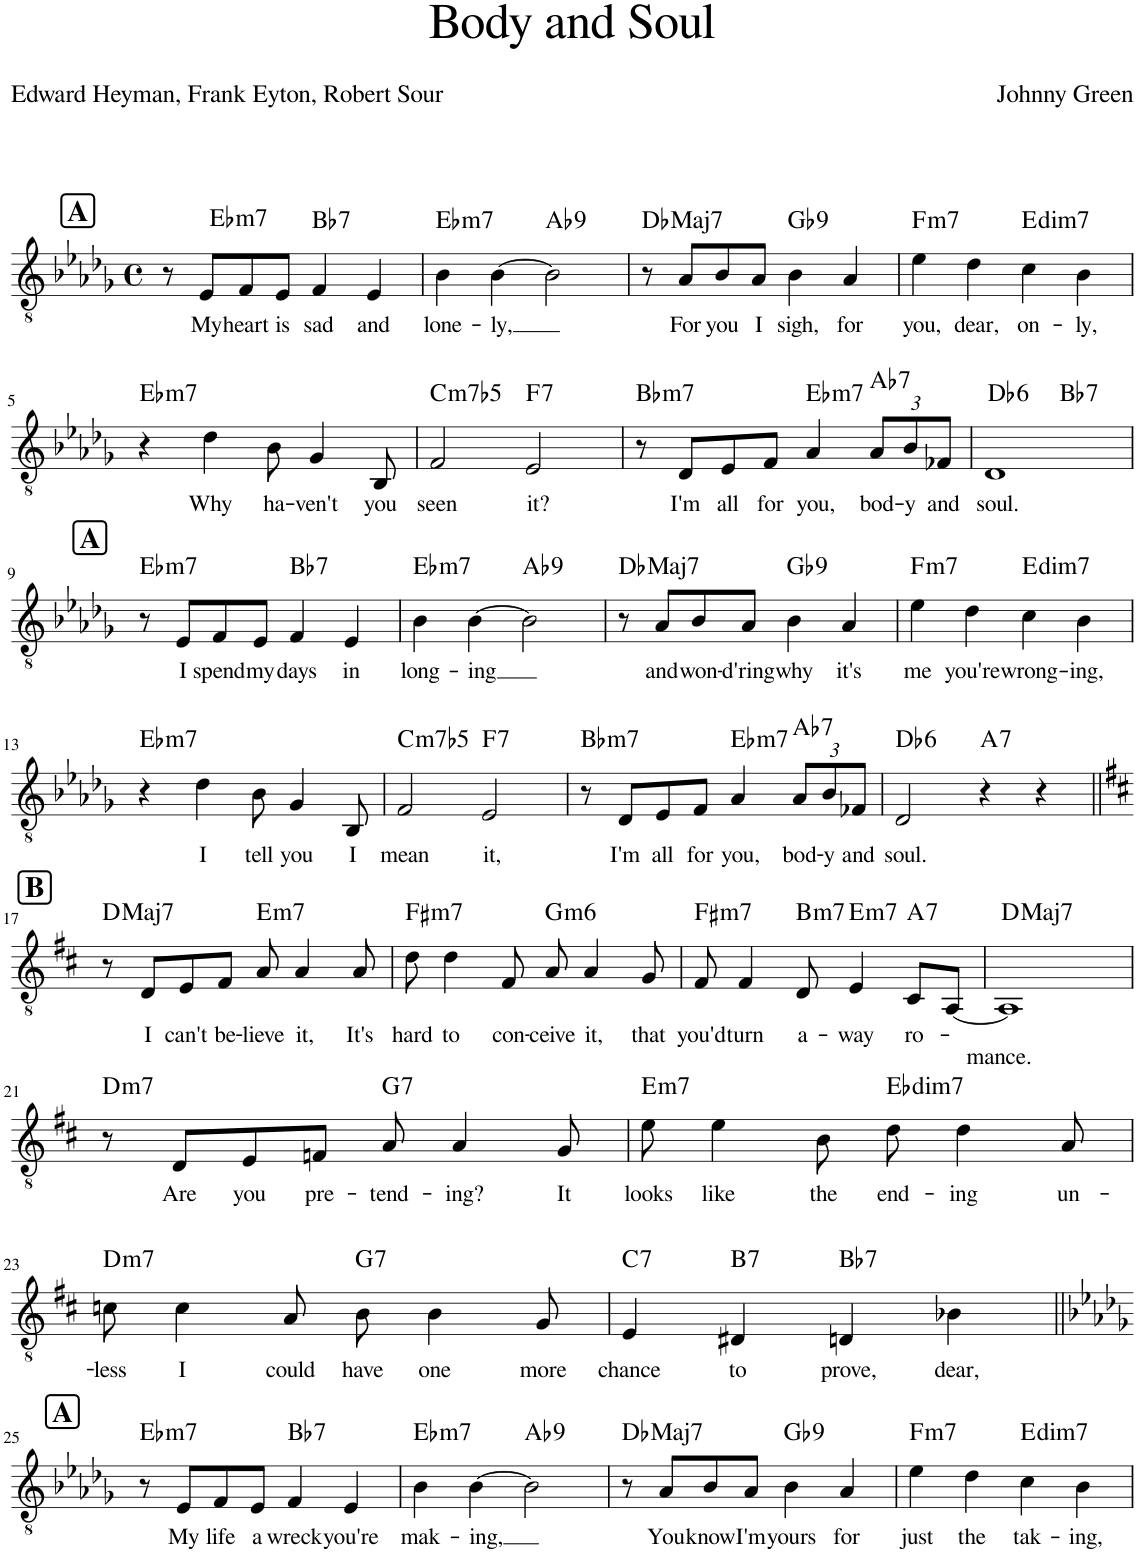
**kern	**text	**harte
*part1	*part1	*part1
*staff1	*staff1	*
*I"Tenor Saxophone	*	*
*I'T. Sax.	*	*
*clefGv2	*	*
*ITrd8c14	*	*
*k[b-e-a-d-g-]	*	*
*M4/4	*	*
*met(c)	*	*
!!LO:REH:place=s1:a:B:cj:fs=14:t=A
=1	=1	=1
!	!	!LO:H:kt=m7
8r	.	Eb:min7
!	!LO:LY:b	!
8E-/L	My	.
!	!LO:LY:b	!
8F/	heart	.
!	!LO:LY:b	!
8E-/J	is	.
!	!LO:LY:b	!LO:H:kt=7
4F/	sad	Bb:7
!	!LO:LY:b	!
4E-/	and	.
=2	=2	=2
!	!LO:LY:b	!LO:H:kt=m7
4B-\	lone-	Eb:min7
!	!LO:LY:b	!
[4B-\	-ly,	.
!	!	!LO:H:kt=9
2B-\]	.	Ab:9
=3	=3	=3
!	!	!LO:H:kt=Maj7
8r	.	Db:maj7
!	!LO:LY:b	!
8A-/L	For	.
!	!LO:LY:b	!
8B-/	you	.
!	!LO:LY:b	!
8A-/J	I	.
!	!LO:LY:b	!LO:H:kt=9
4B-\	sigh,	Gb:9
!	!LO:LY:b	!
4A-/	for	.
=4	=4	=4
!	!LO:LY:b	!LO:H:kt=m7
4e-\	you,	F:min7
!	!LO:LY:b	!
4d-\	dear,	.
!	!LO:LY:b	!LO:H:kt=dim7
4c\	on-	E:dim7
!	!LO:LY:b	!
4B-\	-ly,	.
!!LO:LB:g=z
=5	=5	=5
!	!	!LO:H:kt=m7
4r	.	Eb:min7
!	!LO:LY:b	!
4d-\	Why	.
!	!LO:LY:b	!
8B-\	ha-	.
!	!LO:LY:b	!
4G-/	-ven't	.
!	!LO:LY:b	!
8BB-/	you	.
=6	=6	=6
!	!LO:LY:b	!LO:H:kt=m7b5
2F/	seen	C:hdim7
!	!LO:LY:b	!LO:H:kt=7
2E-/	it?	F:7
=7	=7	=7
!	!	!LO:H:kt=m7
8r	.	Bb:min7
!	!LO:LY:b	!
8D-/L	I'm	.
!	!LO:LY:b	!
8E-/	all	.
!	!LO:LY:b	!
8F/J	for	.
!	!LO:LY:b	!LO:H:kt=m7
4A-/	you,	Eb:min7
*Xbrackettup	*	*
!	!LO:LY:b	!LO:H:kt=7
12A-/L	bod-	Ab:7
!	!LO:LY:b	!
12B-/	-y	.
!	!LO:LY:b	!
12F-X/J	and	.
=8	=8	=8
!	!LO:LY:b	!LO:H:kt=6
*^	*	*
1D-	2ryy	soul.	Db:maj6
!	!	!	!LO:H:kt=7
.	2ryy	.	Bb:7
!!LO:LB:g=z	!!
!!LO:REH:place=s1:a:B:cj:fs=14:t=A	!!
=9	=9	=9	=9
!	!	!	!LO:H:kt=m7
*v	*v	*	*
8r	.	Eb:min7
!	!LO:LY:b	!
8E-/L	I	.
!	!LO:LY:b	!
8F/	spend	.
!	!LO:LY:b	!
8E-/J	my	.
!	!LO:LY:b	!LO:H:kt=7
4F/	days	Bb:7
!	!LO:LY:b	!
4E-/	in	.
=10	=10	=10
!	!LO:LY:b	!LO:H:kt=m7
4B-\	long-	Eb:min7
!	!LO:LY:b	!
[4B-\	-ing	.
!	!	!LO:H:kt=9
2B-\]	.	Ab:9
=11	=11	=11
!	!	!LO:H:kt=Maj7
8r	.	Db:maj7
!	!LO:LY:b	!
8A-/L	and	.
!	!LO:LY:b	!
8B-/	won-	.
!	!LO:LY:b	!
8A-/J	-d'ring	.
!	!LO:LY:b	!LO:H:kt=9
4B-\	why	Gb:9
!	!LO:LY:b	!
4A-/	it's	.
=12	=12	=12
!	!LO:LY:b	!LO:H:kt=m7
4e-\	me	F:min7
!	!LO:LY:b	!
4d-\	you're	.
!	!LO:LY:b	!LO:H:kt=dim7
4c\	wrong-	E:dim7
!	!LO:LY:b	!
4B-\	-ing,	.
!!LO:LB:g=z
=13	=13	=13
!	!	!LO:H:kt=m7
4r	.	Eb:min7
!	!LO:LY:b	!
4d-\	I	.
!	!LO:LY:b	!
8B-\	tell	.
!	!LO:LY:b	!
4G-/	you	.
!	!LO:LY:b	!
8BB-/	I	.
=14	=14	=14
!	!LO:LY:b	!LO:H:kt=m7b5
2F/	mean	C:hdim7
!	!LO:LY:b	!LO:H:kt=7
2E-/	it,	F:7
=15	=15	=15
!	!	!LO:H:kt=m7
8r	.	Bb:min7
!	!LO:LY:b	!
8D-/L	I'm	.
!	!LO:LY:b	!
8E-/	all	.
!	!LO:LY:b	!
8F/J	for	.
!	!LO:LY:b	!LO:H:kt=m7
4A-/	you,	Eb:min7
!	!LO:LY:b	!LO:H:kt=7
12A-/L	bod-	Ab:7
!	!LO:LY:b	!
12B-/	-y	.
!	!LO:LY:b	!
12F-X/J	and	.
=16	=16	=16
!	!LO:LY:b	!LO:H:kt=6
2D-/	soul.	Db:maj6
!	!	!LO:H:kt=7
4r	.	A:7
4r	.	.
!!LO:LB:g=z
!!LO:REH:place=s1:a:B:cj:fs=14:t=B
=17||	=17||	=17||
*k[f#c#]	*	*
!	!	!LO:H:kt=Maj7
8r	.	D:maj7
!	!LO:LY:b	!
8D/L	I	.
!	!LO:LY:b	!
8E/	can't	.
!	!LO:LY:b	!
8F#/J	be-	.
!	!LO:LY:b	!LO:H:kt=m7
8A/	-lieve	E:min7
!	!LO:LY:b	!
4A/	it,	.
!	!LO:LY:b	!
8A/	It's	.
=18	=18	=18
!	!LO:LY:b	!LO:H:kt=m7
8d\	hard	F#:min7
!	!LO:LY:b	!
4d\	to	.
!	!LO:LY:b	!
8F#/	con-	.
!	!LO:LY:b	!LO:H:kt=m6
8A/	-ceive	G:min6
!	!LO:LY:b	!
4A/	it,	.
!	!LO:LY:b	!
8G/	that	.
=19	=19	=19
!	!LO:LY:b	!LO:H:kt=m7
8F#/	you'd	F#:min7
!	!LO:LY:b	!
4F#/	turn	.
!	!LO:LY:b	!LO:H:kt=m7
8D/	a-	B:min7
!	!LO:LY:b	!LO:H:kt=m7
4E/	-way	E:min7
!	!LO:LY:b	!LO:H:kt=7
8C#/L	ro-	A:7
!	!LO:LY:b	!
[8AA/J	-mance.	.
=20	=20	=20
!	!	!LO:H:kt=Maj7
1AA]	.	D:maj7
!!LO:LB:g=z
=21	=21	=21
!	!	!LO:H:kt=m7
8r	.	D:min7
!	!LO:LY:b	!
8D/L	Are	.
!	!LO:LY:b	!
8E/	you	.
!	!LO:LY:b	!
8Fn/J	pre-	.
!	!LO:LY:b	!LO:H:kt=7
8A/	-tend-	G:7
!	!LO:LY:b	!
4A/	-ing?	.
!	!LO:LY:b	!
8G/	It	.
=22	=22	=22
!	!LO:LY:b	!LO:H:kt=m7
8e\	looks	E:min7
!	!LO:LY:b	!
4e\	like	.
!	!LO:LY:b	!
8B\	the	.
!	!LO:LY:b	!LO:H:kt=dim7
8d\	end-	Eb:dim7
!	!LO:LY:b	!
4d\	-ing	.
!	!LO:LY:b	!
8A/	un-	.
!!LO:LB:g=z
=23	=23	=23
!	!LO:LY:b	!LO:H:kt=m7
8cn\	-less	D:min7
!	!LO:LY:b	!
4c\	I	.
!	!LO:LY:b	!
8A/	could	.
!	!LO:LY:b	!LO:H:kt=7
8B\	have	G:7
!	!LO:LY:b	!
4B\	one	.
!	!LO:LY:b	!
8G/	more	.
=24	=24	=24
!	!LO:LY:b	!LO:H:kt=7
4E/	chance	C:7
!	!LO:LY:b	!LO:H:kt=7
4D#X/	to	B:7
!	!LO:LY:b	!LO:H:kt=7
4Dn/	prove,	Bb:7
!	!LO:LY:b	!
4B-X\	dear,	.
!!LO:LB:g=z
!!LO:REH:place=s1:a:B:cj:fs=14:t=A
=25||	=25||	=25||
*k[b-e-a-d-g-]	*	*
!	!	!LO:H:kt=m7
8r	.	Eb:min7
!	!LO:LY:b	!
8E-/L	My	.
!	!LO:LY:b	!
8F/	life	.
!	!LO:LY:b	!
8E-/J	a	.
!	!LO:LY:b	!LO:H:kt=7
4F/	wreck	Bb:7
!	!LO:LY:b	!
4E-/	you're	.
=26	=26	=26
!	!LO:LY:b	!LO:H:kt=m7
4B-\	mak-	Eb:min7
!	!LO:LY:b	!
[4B-\	-ing,	.
!	!	!LO:H:kt=9
2B-\]	.	Ab:9
=27	=27	=27
!	!	!LO:H:kt=Maj7
8r	.	Db:maj7
!	!LO:LY:b	!
8A-/L	You	.
!	!LO:LY:b	!
8B-/	know	.
!	!LO:LY:b	!
8A-/J	I'm	.
!	!LO:LY:b	!LO:H:kt=9
4B-\	yours	Gb:9
!	!LO:LY:b	!
4A-/	for	.
=28	=28	=28
!	!LO:LY:b	!LO:H:kt=m7
4e-\	just	F:min7
!	!LO:LY:b	!
4d-\	the	.
!	!LO:LY:b	!LO:H:kt=dim7
4c\	tak-	E:dim7
!	!LO:LY:b	!
4B-\	-ing,	.
=	=	=
*-	*-	*-
